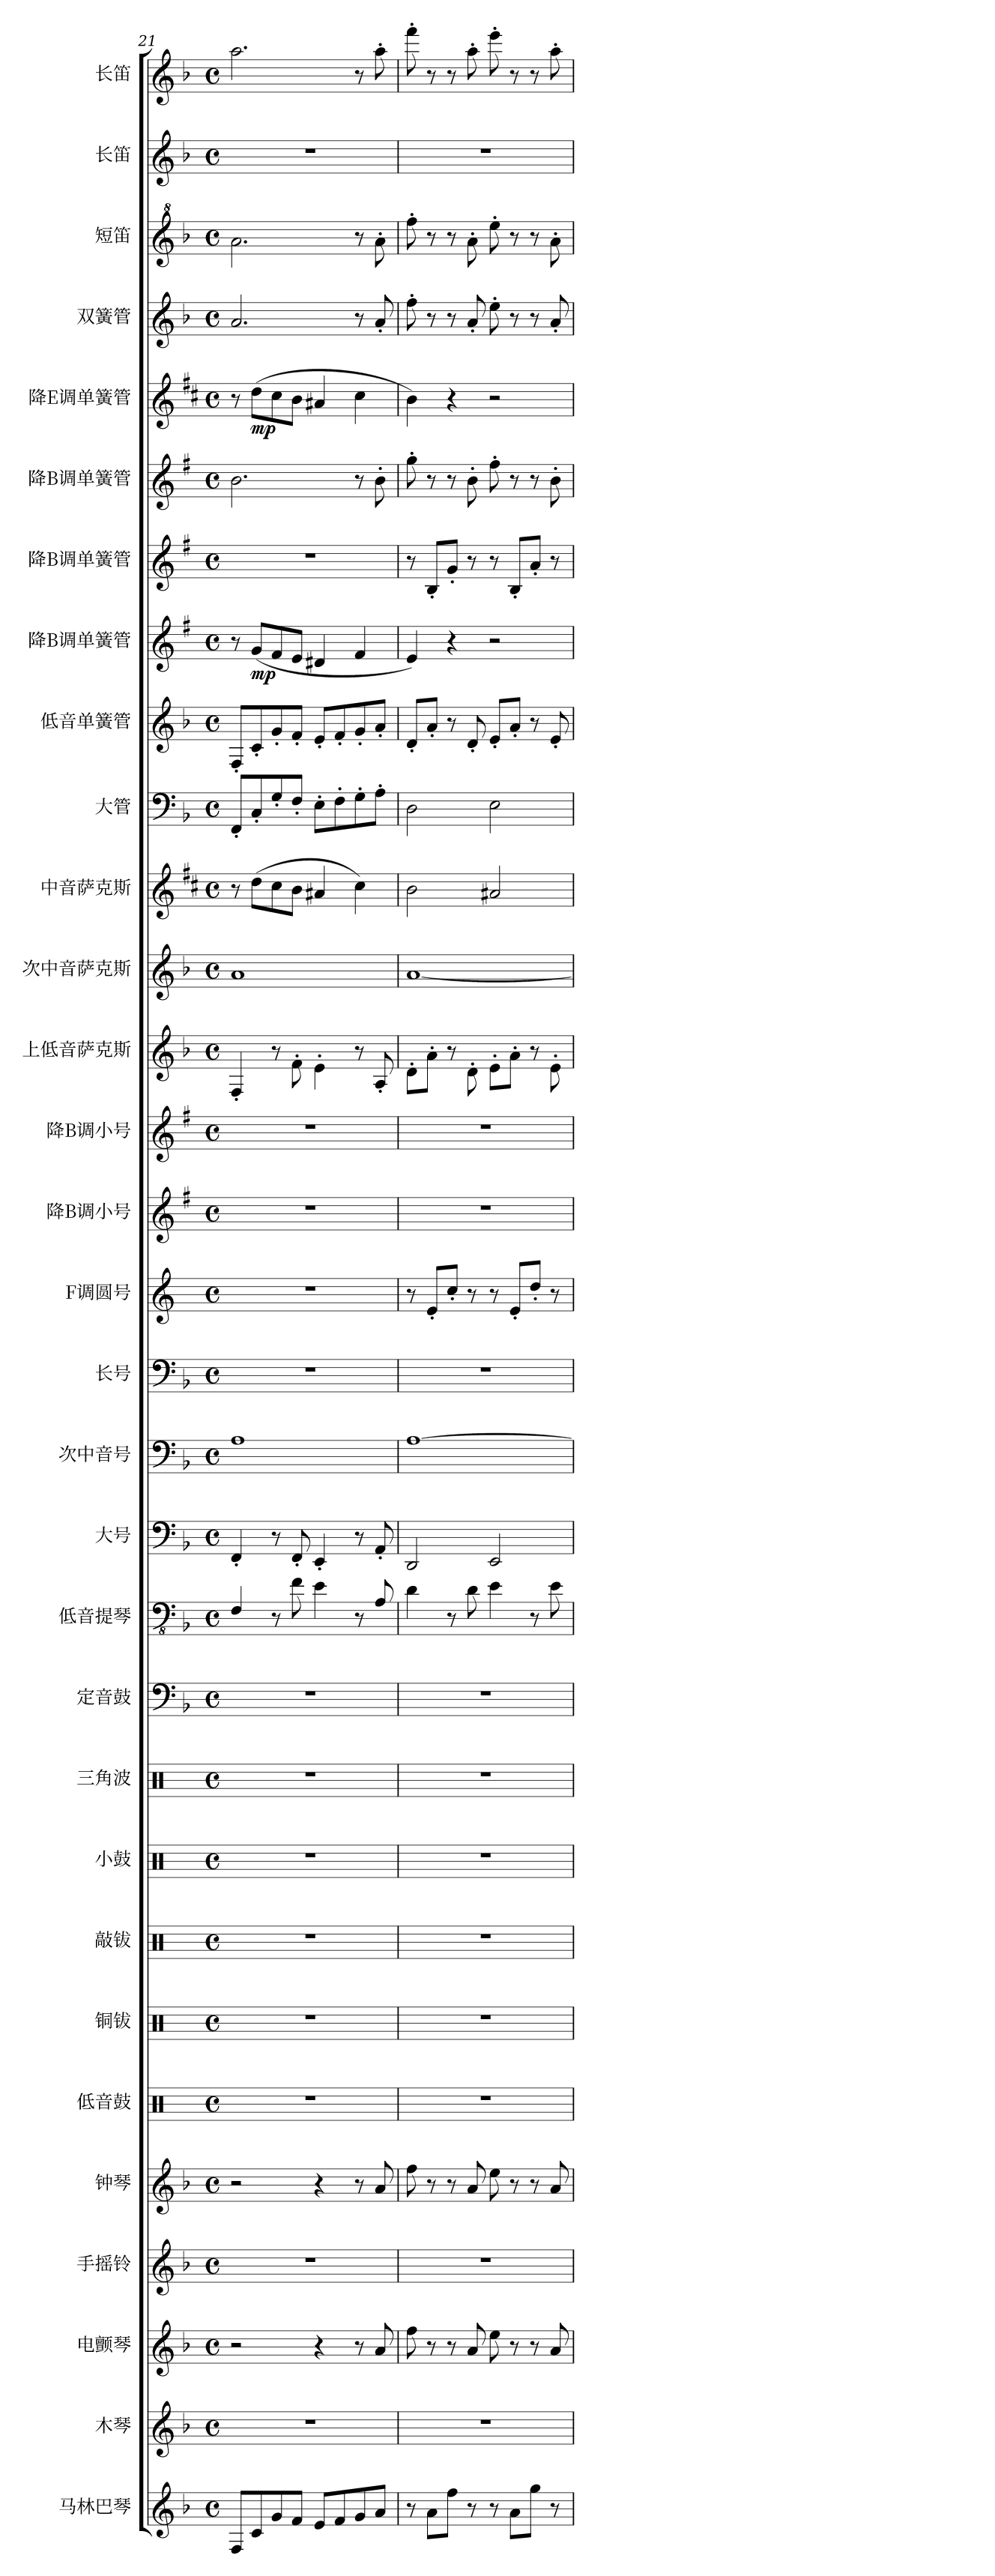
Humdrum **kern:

**kern	**kern	**kern	**kern	**kern	**kern	**kern	**kern	**kern	**kern	**kern	**kern	**kern	**kern	**kern	**kern	**kern	**kern	**kern	**kern	**kern	**kern	**kern	**kern	**dynam	**kern	**kern	**kern	**dynam	**kern	**kern	**kern	**kern
*part31	*part30	*part29	*part28	*part27	*part26	*part25	*part24	*part23	*part22	*part21	*part20	*part19	*part18	*part17	*part16	*part15	*part14	*part13	*part12	*part11	*part10	*part9	*part8	*part8	*part7	*part6	*part5	*part5	*part4	*part3	*part2	*part1
*staff31	*staff30	*staff29	*staff28	*staff27	*staff26	*staff25	*staff24	*staff23	*staff22	*staff21	*staff20	*staff19	*staff18	*staff17	*staff16	*staff15	*staff14	*staff13	*staff12	*staff11	*staff10	*staff9	*staff8	*staff8	*staff7	*staff6	*staff5	*staff5	*staff4	*staff3	*staff2	*staff1
*I"马林巴琴	*I"木琴	*I"电颤琴	*I"手摇铃	*I"钟琴	*I"低音鼓	*I"铜钹	*I"敲钹	*I"小鼓	*I"三角波	*I"定音鼓	*I"低音提琴	*I"大号	*I"次中音号	*I"长号	*I"F调圆号	*I"降B调小号	*I"降B调小号	*I"上低音萨克斯	*I"次中音萨克斯	*I"中音萨克斯	*I"大管	*I"低音单簧管	*I"降B调单簧管	*	*I"降B调单簧管	*I"降B调单簧管	*I"降E调单簧管	*	*I"双簧管	*I"短笛	*I"长笛	*I"长笛
*clefG2	*clefG2	*clefG2	*clefG2	*clefG2	*clefX	*clefX	*clefX	*clefX	*clefX	*clefF4	*clefFv4	*clefF4	*clefF4	*clefF4	*clefG2	*clefG2	*clefG2	*clefG2	*clefG2	*clefG2	*clefF4	*clefG2	*clefG2	*	*clefG2	*clefG2	*clefG2	*	*clefG2	*clefG^2	*clefG2	*clefG2
*	*ITrd-7c-12	*	*	*ITrd-14c-24	*	*	*	*	*	*	*ITrd7c12	*	*	*	*ITrd4c7	*ITrd1c2	*ITrd1c2	*ITrd12c21	*ITrd8c14	*ITrd5c9	*	*ITrd8c14	*ITrd1c2	*	*ITrd1c2	*ITrd1c2	*ITrd-2c-3	*	*	*ITrd-7c-12	*	*
*k[b-]	*k[b-]	*k[b-]	*k[b-]	*k[b-]	*k[]	*k[]	*k[]	*k[]	*k[]	*k[b-]	*k[b-]	*k[b-]	*k[b-]	*k[b-]	*k[b-]	*k[b-]	*k[b-]	*k[b-]	*k[b-]	*k[b-]	*k[b-]	*k[b-]	*k[b-]	*	*k[b-]	*k[b-]	*k[b-]	*	*k[b-]	*k[b-]	*k[b-]	*k[b-]
*M4/4	*M4/4	*M4/4	*M4/4	*M4/4	*M4/4	*M4/4	*M4/4	*M4/4	*M4/4	*M4/4	*M4/4	*M4/4	*M4/4	*M4/4	*M4/4	*M4/4	*M4/4	*M4/4	*M4/4	*M4/4	*M4/4	*M4/4	*M4/4	*	*M4/4	*M4/4	*M4/4	*	*M4/4	*M4/4	*M4/4	*M4/4
*met(c)	*met(c)	*met(c)	*met(c)	*met(c)	*met(c)	*met(c)	*met(c)	*met(c)	*met(c)	*met(c)	*met(c)	*met(c)	*met(c)	*met(c)	*met(c)	*met(c)	*met(c)	*met(c)	*met(c)	*met(c)	*met(c)	*met(c)	*met(c)	*	*met(c)	*met(c)	*met(c)	*	*met(c)	*met(c)	*met(c)	*met(c)
=21	=21	=21	=21	=21	=21	=21	=21	=21	=21	=21	=21	=21	=21	=21	=21	=21	=21	=21	=21	=21	=21	=21	=21	=21	=21	=21	=21	=21	=21	=21	=21	=21
8F/L	1r	2r	1r	2r	1r	1r	1r	1r	1r	1r	4FFF/	4FF'/	1A	1r	1r	1r	1r	4FF'/	1A	8r	8FF'/L	8FF'/L	8r	.	1r	2.a\	8r	.	2.a/	2.aaa\	1r	2.aa\
!	!	!	!	!	!	!	!	!	!	!	!	!	!	!	!	!	!	!	!	!	!	!	!	!LO:DY:b	!	!	!	!LO:DY:b	!	!	!	!
8c/	.	.	.	.	.	.	.	.	.	.	.	.	.	.	.	.	.	.	.	(8f\L	8C'/	8C'/	(8f/L	mp	.	.	(8ff\L	mp	.	.	.	.
8g/	.	.	.	.	.	.	.	.	.	.	8r	8r	.	.	.	.	.	8r	.	8e\	8G'/	8G'/	8e/	.	.	.	8ee\	.	.	.	.	.
8f/J	.	.	.	.	.	.	.	.	.	.	8FF\	8FF'/	.	.	.	.	.	8F'\	.	8d\J	8F'/J	8F'/J	8d/J	.	.	.	8dd\J	.	.	.	.	.
8e/L	.	4r	.	4r	.	.	.	.	.	.	4EE\	4EE'/	.	.	.	.	.	4E'\	.	4c#X/	8E'\L	8E'/L	4c#X/	.	.	.	4cc#X/	.	.	.	.	.
8f/	.	.	.	.	.	.	.	.	.	.	.	.	.	.	.	.	.	.	.	.	8F'\	8F'/	.	.	.	.	.	.	.	.	.	.
8g/	.	8r	.	8r	.	.	.	.	.	.	8r	8r	.	.	.	.	.	8r	.	4e\)	8G'\	8G'/	4e/	.	.	8r	4ee\	.	8r	8r	.	8r
8a/J	.	8a/	.	8aaa/	.	.	.	.	.	.	8AAA/	8AA'/	.	.	.	.	.	8AA'/	.	.	8A'\J	8A'/J	.	.	.	8a'\	.	.	8a'/	8aaa'\	.	8aa'\
=22	=22	=22	=22	=22	=22	=22	=22	=22	=22	=22	=22	=22	=22	=22	=22	=22	=22	=22	=22	=22	=22	=22	=22	=22	=22	=22	=22	=22	=22	=22	=22	=22
8r	1r	8ff\	1r	8ffff\	1r	1r	1r	1r	1r	1r	4DD\	2DD/	[1A	1r	8r	1r	1r	8D'\L	[1A	2d\	2D\	8D'/L	4d/)	.	8r	8ff'\	4dd\)	.	8ff'\	8ffff'\	1r	8fff'\
8a\L	.	8r	.	8r	.	.	.	.	.	.	.	.	.	.	8A'/L	.	.	8A'\J	.	.	.	8A'/J	.	.	8A'/L	8r	.	.	8r	8r	.	8r
8ff\J	.	8r	.	8r	.	.	.	.	.	.	8r	.	.	.	8f'/J	.	.	8r	.	.	.	8r	4r	.	8f'/J	8r	4r	.	8r	8r	.	8r
8r	.	8a/	.	8aaa/	.	.	.	.	.	.	8DD\	.	.	.	8r	.	.	8D'\	.	.	.	8D'/	.	.	8r	8a'\	.	.	8a'/	8aaa'\	.	8aa'\
8r	.	8ee\	.	8eeee\	.	.	.	.	.	.	4EE\	2EE/	.	.	8r	.	.	8E'\L	.	2c#X/	2E\	8E'/L	2r	.	8r	8ee'\	2r	.	8ee'\	8eeee'\	.	8eee'\
8a\L	.	8r	.	8r	.	.	.	.	.	.	.	.	.	.	8A'/L	.	.	8A'\J	.	.	.	8A'/J	.	.	8A'/L	8r	.	.	8r	8r	.	8r
8gg\J	.	8r	.	8r	.	.	.	.	.	.	8r	.	.	.	8g'/J	.	.	8r	.	.	.	8r	.	.	8g'/J	8r	.	.	8r	8r	.	8r
8r	.	8a/	.	8aaa/	.	.	.	.	.	.	8EE\	.	.	.	8r	.	.	8E'\	.	.	.	8E'/	.	.	8r	8a'\	.	.	8a'/	8aaa'\	.	8aa'\
=	=	=	=	=	=	=	=	=	=	=	=	=	=	=	=	=	=	=	=	=	=	=	=	=	=	=	=	=	=	=	=	=
*-	*-	*-	*-	*-	*-	*-	*-	*-	*-	*-	*-	*-	*-	*-	*-	*-	*-	*-	*-	*-	*-	*-	*-	*-	*-	*-	*-	*-	*-	*-	*-	*-
